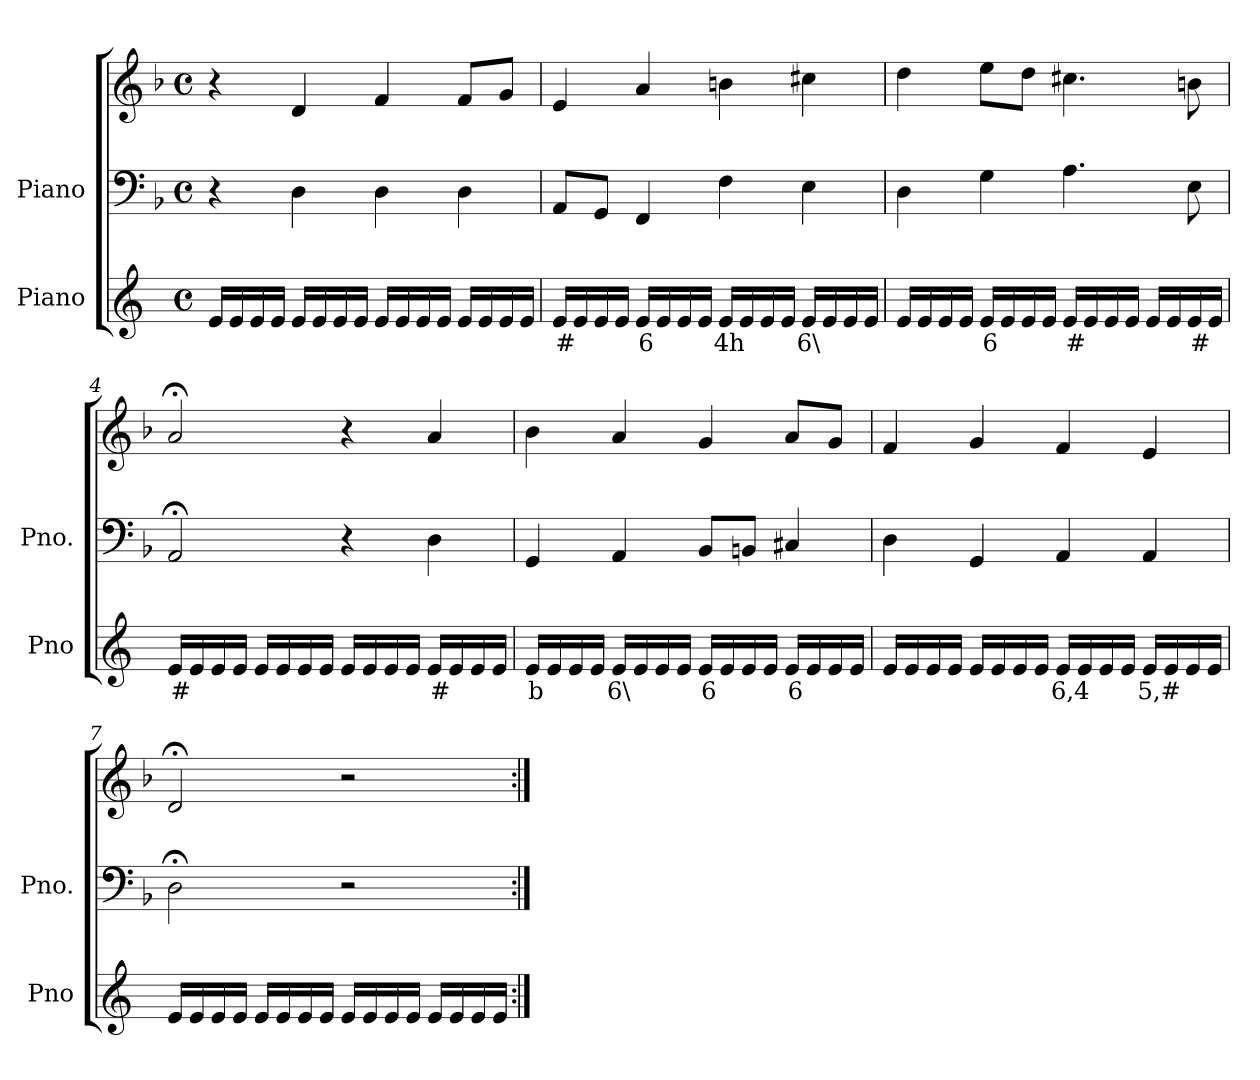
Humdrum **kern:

**kern	**text	**kern	**kern
*part2	*part2	*part1	*part1
*staff3	*staff3	*staff2	*staff1
*I"Piano	*	*I"Piano	*
*I'Pno	*	*I'Pno.	*
*clefG2	*	*clefF4	*clefG2
*k[]	*	*k[b-]	*k[b-]
*M4/4	*	*M4/4	*M4/4
*met(c)	*	*met(c)	*met(c)
=1	=1	=1	=1
16e/LL	.	4r	4r
16e/	.	.	.
16e/	.	.	.
16e/JJ	.	.	.
16e/LL	.	4D\	4d/
16e/	.	.	.
16e/	.	.	.
16e/JJ	.	.	.
16e/LL	.	4D\	4f/
16e/	.	.	.
16e/	.	.	.
16e/JJ	.	.	.
16e/LL	.	4D\	8f/L
16e/	.	.	.
16e/	.	.	8g/J
16e/JJ	.	.	.
=2	=2	=2	=2
!	!LO:LY:b	!	!
16e/LL	#	8AA/L	4e/
16e/	.	.	.
!	!LO:LY:b	!	!
16e/	_	8GG/J	.
16e/JJ	.	.	.
!	!LO:LY:b	!	!
16e/LL	6	4FF/	4a/
16e/	.	.	.
16e/	.	.	.
16e/JJ	.	.	.
!	!LO:LY:b	!	!
16e/LL	4h	4F\	4bn\
16e/	.	.	.
16e/	.	.	.
16e/JJ	.	.	.
!	!LO:LY:b	!	!
16e/LL	6\	4E\	4cc#X\
16e/	.	.	.
16e/	.	.	.
16e/JJ	.	.	.
=3	=3	=3	=3
16e/LL	.	4D\	4dd\
16e/	.	.	.
16e/	.	.	.
16e/JJ	.	.	.
!	!LO:LY:b	!	!
16e/LL	6	4G\	8ee\L
16e/	.	.	.
16e/	.	.	8dd\J
16e/JJ	.	.	.
!	!LO:LY:b	!	!
16e/LL	#	4.A\	4.cc#X\
16e/	.	.	.
16e/	.	.	.
16e/JJ	.	.	.
16e/LL	.	.	.
16e/	.	.	.
!	!LO:LY:b	!	!
16e/	#	8E\	8bn\
16e/JJ	.	.	.
=4	=4	=4	=4
!	!LO:LY:b	!	!
16e/LL	#	2AA;</	2a;</
16e/	.	.	.
16e/	.	.	.
16e/JJ	.	.	.
16e/LL	.	.	.
16e/	.	.	.
16e/	.	.	.
16e/JJ	.	.	.
16e/LL	.	4r	4r
16e/	.	.	.
16e/	.	.	.
16e/JJ	.	.	.
!	!LO:LY:b	!	!
16e/LL	#	4D\	4a/
16e/	.	.	.
16e/	.	.	.
16e/JJ	.	.	.
=5	=5	=5	=5
!	!LO:LY:b	!	!
16e/LL	b	4GG/	4b-\
16e/	.	.	.
16e/	.	.	.
16e/JJ	.	.	.
!	!LO:LY:b	!	!
16e/LL	6\	4AA/	4a/
16e/	.	.	.
16e/	.	.	.
16e/JJ	.	.	.
!	!LO:LY:b	!	!
16e/LL	6	8BB-/L	4g/
16e/	.	.	.
16e/	.	8BBn/J	.
16e/JJ	.	.	.
!	!LO:LY:b	!	!
16e/LL	6	4C#X/	8a/L
16e/	.	.	.
16e/	.	.	8g/J
16e/JJ	.	.	.
=6	=6	=6	=6
16e/LL	.	4D\	4f/
16e/	.	.	.
16e/	.	.	.
16e/JJ	.	.	.
16e/LL	.	4GG/	4g/
16e/	.	.	.
16e/	.	.	.
16e/JJ	.	.	.
!	!LO:LY:b	!	!
16e/LL	6,4	4AA/	4f/
16e/	.	.	.
16e/	.	.	.
16e/JJ	.	.	.
!	!LO:LY:b	!	!
16e/LL	5,#	4AA/	4e/
16e/	.	.	.
16e/	.	.	.
16e/JJ	.	.	.
=7	=7	=7	=7
16e/LL	.	2D;<\	2d;</
16e/	.	.	.
16e/	.	.	.
16e/JJ	.	.	.
16e/LL	.	.	.
16e/	.	.	.
16e/	.	.	.
16e/JJ	.	.	.
16e/LL	.	2r	2r
16e/	.	.	.
16e/	.	.	.
16e/JJ	.	.	.
16e/LL	.	.	.
16e/	.	.	.
16e/	.	.	.
16e/JJ	.	.	.
=:|!	=:|!	=:|!	=:|!
*-	*-	*-	*-
